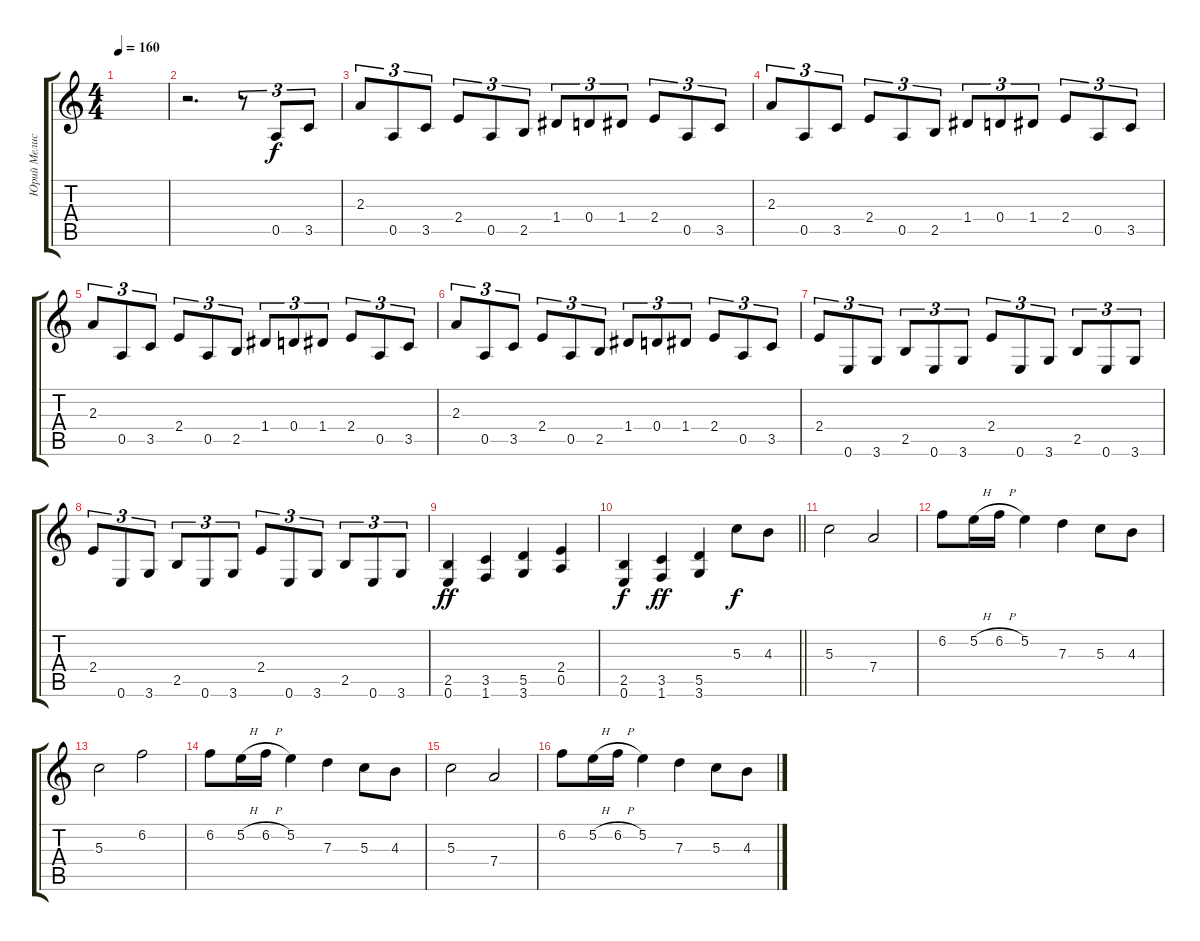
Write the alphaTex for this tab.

\track ("Юрий Мелисов" "Юрий Мелис") {instrument distortionguitar}
\staff {score tabs}
\tuning (E4 B3 G3 D3 A2 E2) {hide}
\ts (4 4)
\tempo 160
\clef g2
\ks c
|
r.2{d balance 16} r.8{tu (3 2)} 0.5.8{tu (3 2) dy f balance 0} 3.5.8{tu (3 2)} |
2.3.8{tu (3 2)} 0.5.8{tu (3 2)} 3.5.8{tu (3 2)} 2.4.8{tu (3 2)} 0.5.8{tu (3 2)} 2.5.8{tu (3 2)} 1.4.8{tu (3 2)} 0.4.8{tu (3 2)} 1.4.8{tu (3 2)} 2.4.8{tu (3 2)} 0.5.8{tu (3 2)} 3.5.8{tu (3 2)} |
2.3.8{tu (3 2)} 0.5.8{tu (3 2)} 3.5.8{tu (3 2)} 2.4.8{tu (3 2)} 0.5.8{tu (3 2)} 2.5.8{tu (3 2)} 1.4.8{tu (3 2)} 0.4.8{tu (3 2)} 1.4.8{tu (3 2)} 2.4.8{tu (3 2)} 0.5.8{tu (3 2)} 3.5.8{tu (3 2)} |
2.3.8{tu (3 2)} 0.5.8{tu (3 2)} 3.5.8{tu (3 2)} 2.4.8{tu (3 2)} 0.5.8{tu (3 2)} 2.5.8{tu (3 2)} 1.4.8{tu (3 2)} 0.4.8{tu (3 2)} 1.4.8{tu (3 2)} 2.4.8{tu (3 2)} 0.5.8{tu (3 2)} 3.5.8{tu (3 2)} |
2.3.8{tu (3 2)} 0.5.8{tu (3 2)} 3.5.8{tu (3 2)} 2.4.8{tu (3 2)} 0.5.8{tu (3 2)} 2.5.8{tu (3 2)} 1.4.8{tu (3 2)} 0.4.8{tu (3 2)} 1.4.8{tu (3 2)} 2.4.8{tu (3 2)} 0.5.8{tu (3 2)} 3.5.8{tu (3 2)} |
2.4.8{tu (3 2)} 0.6.8{tu (3 2)} 3.6.8{tu (3 2)} 2.5.8{tu (3 2)} 0.6.8{tu (3 2)} 3.6.8{tu (3 2)} 2.4.8{tu (3 2)} 0.6.8{tu (3 2)} 3.6.8{tu (3 2)} 2.5.8{tu (3 2)} 0.6.8{tu (3 2)} 3.6.8{tu (3 2)} |
2.4.8{tu (3 2)} 0.6.8{tu (3 2)} 3.6.8{tu (3 2)} 2.5.8{tu (3 2)} 0.6.8{tu (3 2)} 3.6.8{tu (3 2)} 2.4.8{tu (3 2)} 0.6.8{tu (3 2)} 3.6.8{tu (3 2)} 2.5.8{tu (3 2)} 0.6.8{tu (3 2)} 3.6.8{tu (3 2)} |
(2.5 0.6).4{dy ff} (3.5 1.6).4 (5.5 3.6).4 (2.4 0.5).4 |
\barLineRight lightlight
(2.5 0.6).4{dy f} (3.5 1.6).4{dy ff} (5.5 3.6).4 5.3.8{dy f balance 8} 4.3.8 |
\section ("" "")
5.3.2 7.4.2 |
6.2.8 5.2{h}.16 6.2{h}.16 5.2.4 7.3.4 5.3.8 4.3.8 |
5.3.2 6.2.2 |
6.2.8 5.2{h}.16 6.2{h}.16 5.2.4 7.3.4 5.3.8 4.3.8 |
5.3.2 7.4.2 |
6.2.8 5.2{h}.16 6.2{h}.16 5.2.4 7.3.4 5.3.8 4.3.8
